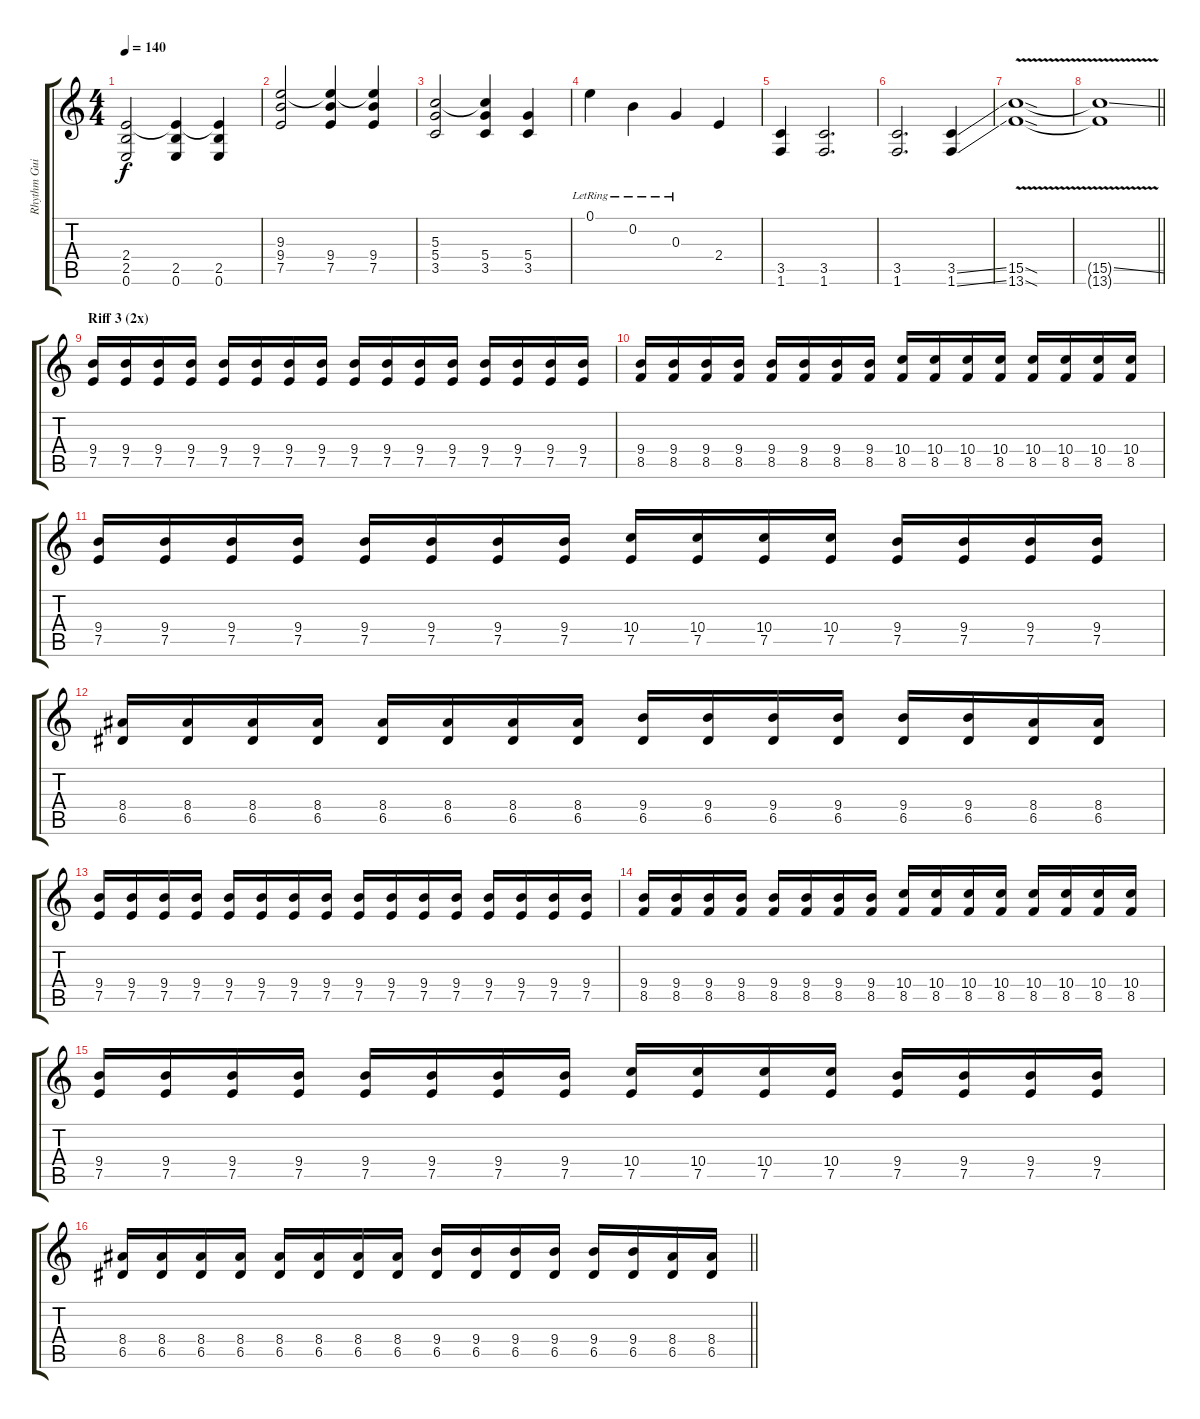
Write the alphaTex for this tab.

\track ("Rhythm Guitar" "Rhythm Gui") {instrument distortionguitar}
\staff {score tabs}
\tuning (E4 B3 G3 D3 A2 E2) {hide}
\ts (4 4)
\tempo 140
\clef g2
\ks c
(2.4 2.5 0.6).2{dy f} (2.4{t} 2.5 0.6).4 (2.4{t} 2.5 0.6).4 |
(9.3 9.4 7.5).2 (9.3{t} 9.4 7.5).4 (9.3{t} 9.4 7.5).4 |
(5.3 5.4 3.5).2 (5.3{t} 5.4 3.5).4 (5.4 3.5).4 |
0.1{lr}.4 0.2{lr}.4 0.3{lr}.4 2.4.4 |
(3.5 1.6).4 (3.5 1.6).2{d} |
(3.5 1.6).2{d} (3.5{ss} 1.6{ss}).4 |
(15.5{v sod} 13.6{v sod}).1 |
\barLineRight lightlight
(15.5{ss t} 13.6{t}).1 |
\section ("" "Riff 3 (2x)")
(9.4 7.5).16 (9.4 7.5).16 (9.4 7.5).16 (9.4 7.5).16 (9.4 7.5).16 (9.4 7.5).16 (9.4 7.5).16 (9.4 7.5).16 (9.4 7.5).16 (9.4 7.5).16 (9.4 7.5).16 (9.4 7.5).16 (9.4 7.5).16 (9.4 7.5).16 (9.4 7.5).16 (9.4 7.5).16 |
(9.4 8.5).16 (9.4 8.5).16 (9.4 8.5).16 (9.4 8.5).16 (9.4 8.5).16 (9.4 8.5).16 (9.4 8.5).16 (9.4 8.5).16 (10.4 8.5).16 (10.4 8.5).16 (10.4 8.5).16 (10.4 8.5).16 (10.4 8.5).16 (10.4 8.5).16 (10.4 8.5).16 (10.4 8.5).16 |
(9.4 7.5).16 (9.4 7.5).16 (9.4 7.5).16 (9.4 7.5).16 (9.4 7.5).16 (9.4 7.5).16 (9.4 7.5).16 (9.4 7.5).16 (10.4 7.5).16 (10.4 7.5).16 (10.4 7.5).16 (10.4 7.5).16 (9.4 7.5).16 (9.4 7.5).16 (9.4 7.5).16 (9.4 7.5).16 |
(8.4 6.5).16 (8.4 6.5).16 (8.4 6.5).16 (8.4 6.5).16 (8.4 6.5).16 (8.4 6.5).16 (8.4 6.5).16 (8.4 6.5).16 (9.4 6.5).16 (9.4 6.5).16 (9.4 6.5).16 (9.4 6.5).16 (9.4 6.5).16 (9.4 6.5).16 (8.4 6.5).16 (8.4 6.5).16 |
(9.4 7.5).16 (9.4 7.5).16 (9.4 7.5).16 (9.4 7.5).16 (9.4 7.5).16 (9.4 7.5).16 (9.4 7.5).16 (9.4 7.5).16 (9.4 7.5).16 (9.4 7.5).16 (9.4 7.5).16 (9.4 7.5).16 (9.4 7.5).16 (9.4 7.5).16 (9.4 7.5).16 (9.4 7.5).16 |
(9.4 8.5).16 (9.4 8.5).16 (9.4 8.5).16 (9.4 8.5).16 (9.4 8.5).16 (9.4 8.5).16 (9.4 8.5).16 (9.4 8.5).16 (10.4 8.5).16 (10.4 8.5).16 (10.4 8.5).16 (10.4 8.5).16 (10.4 8.5).16 (10.4 8.5).16 (10.4 8.5).16 (10.4 8.5).16 |
(9.4 7.5).16 (9.4 7.5).16 (9.4 7.5).16 (9.4 7.5).16 (9.4 7.5).16 (9.4 7.5).16 (9.4 7.5).16 (9.4 7.5).16 (10.4 7.5).16 (10.4 7.5).16 (10.4 7.5).16 (10.4 7.5).16 (9.4 7.5).16 (9.4 7.5).16 (9.4 7.5).16 (9.4 7.5).16 |
\barLineRight lightlight
(8.4 6.5).16 (8.4 6.5).16 (8.4 6.5).16 (8.4 6.5).16 (8.4 6.5).16 (8.4 6.5).16 (8.4 6.5).16 (8.4 6.5).16 (9.4 6.5).16 (9.4 6.5).16 (9.4 6.5).16 (9.4 6.5).16 (9.4 6.5).16 (9.4 6.5).16 (8.4 6.5).16 (8.4 6.5).16
